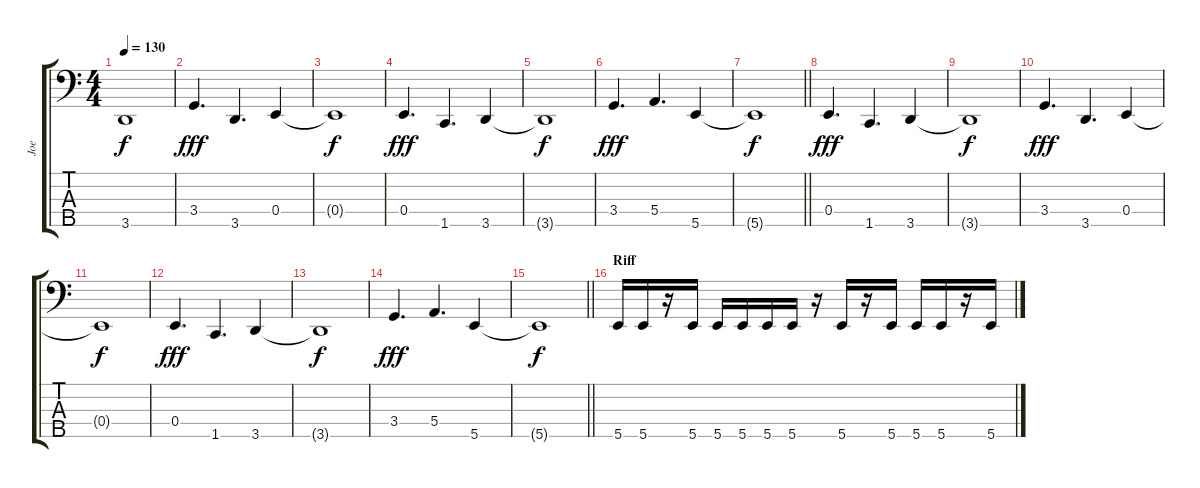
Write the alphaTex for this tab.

\track ("Joe" "Joe") {instrument electricbassfinger}
\staff {score tabs}
\tuning (G2 D2 A1 E1 B0) {hide}
\ts (4 4)
\tempo 130
\clef f4
\ks c
3.5{t}.1{dy f} |
3.4.4{d dy fff} 3.5.4{d} 0.4.4 |
0.4{t}.1{dy f} |
0.4.4{d dy fff} 1.5.4{d} 3.5.4 |
3.5{t}.1{dy f} |
3.4.4{d dy fff} 5.4.4{d} 5.5.4 |
\barLineRight lightlight
5.5{t}.1{dy f} |
0.4.4{d dy fff} 1.5.4{d} 3.5.4 |
3.5{t}.1{dy f} |
3.4.4{d dy fff} 3.5.4{d} 0.4.4 |
0.4{t}.1{dy f} |
0.4.4{d dy fff} 1.5.4{d} 3.5.4 |
3.5{t}.1{dy f} |
3.4.4{d dy fff} 5.4.4{d} 5.5.4 |
\barLineRight lightlight
5.5{t}.1{dy f} |
\section ("" "Riff")
5.5.16 5.5.16 r.16 5.5.16 5.5.16 5.5.16 5.5.16 5.5.16 r.16 5.5.16 r.16 5.5.16 5.5.16 5.5.16 r.16 5.5.16
